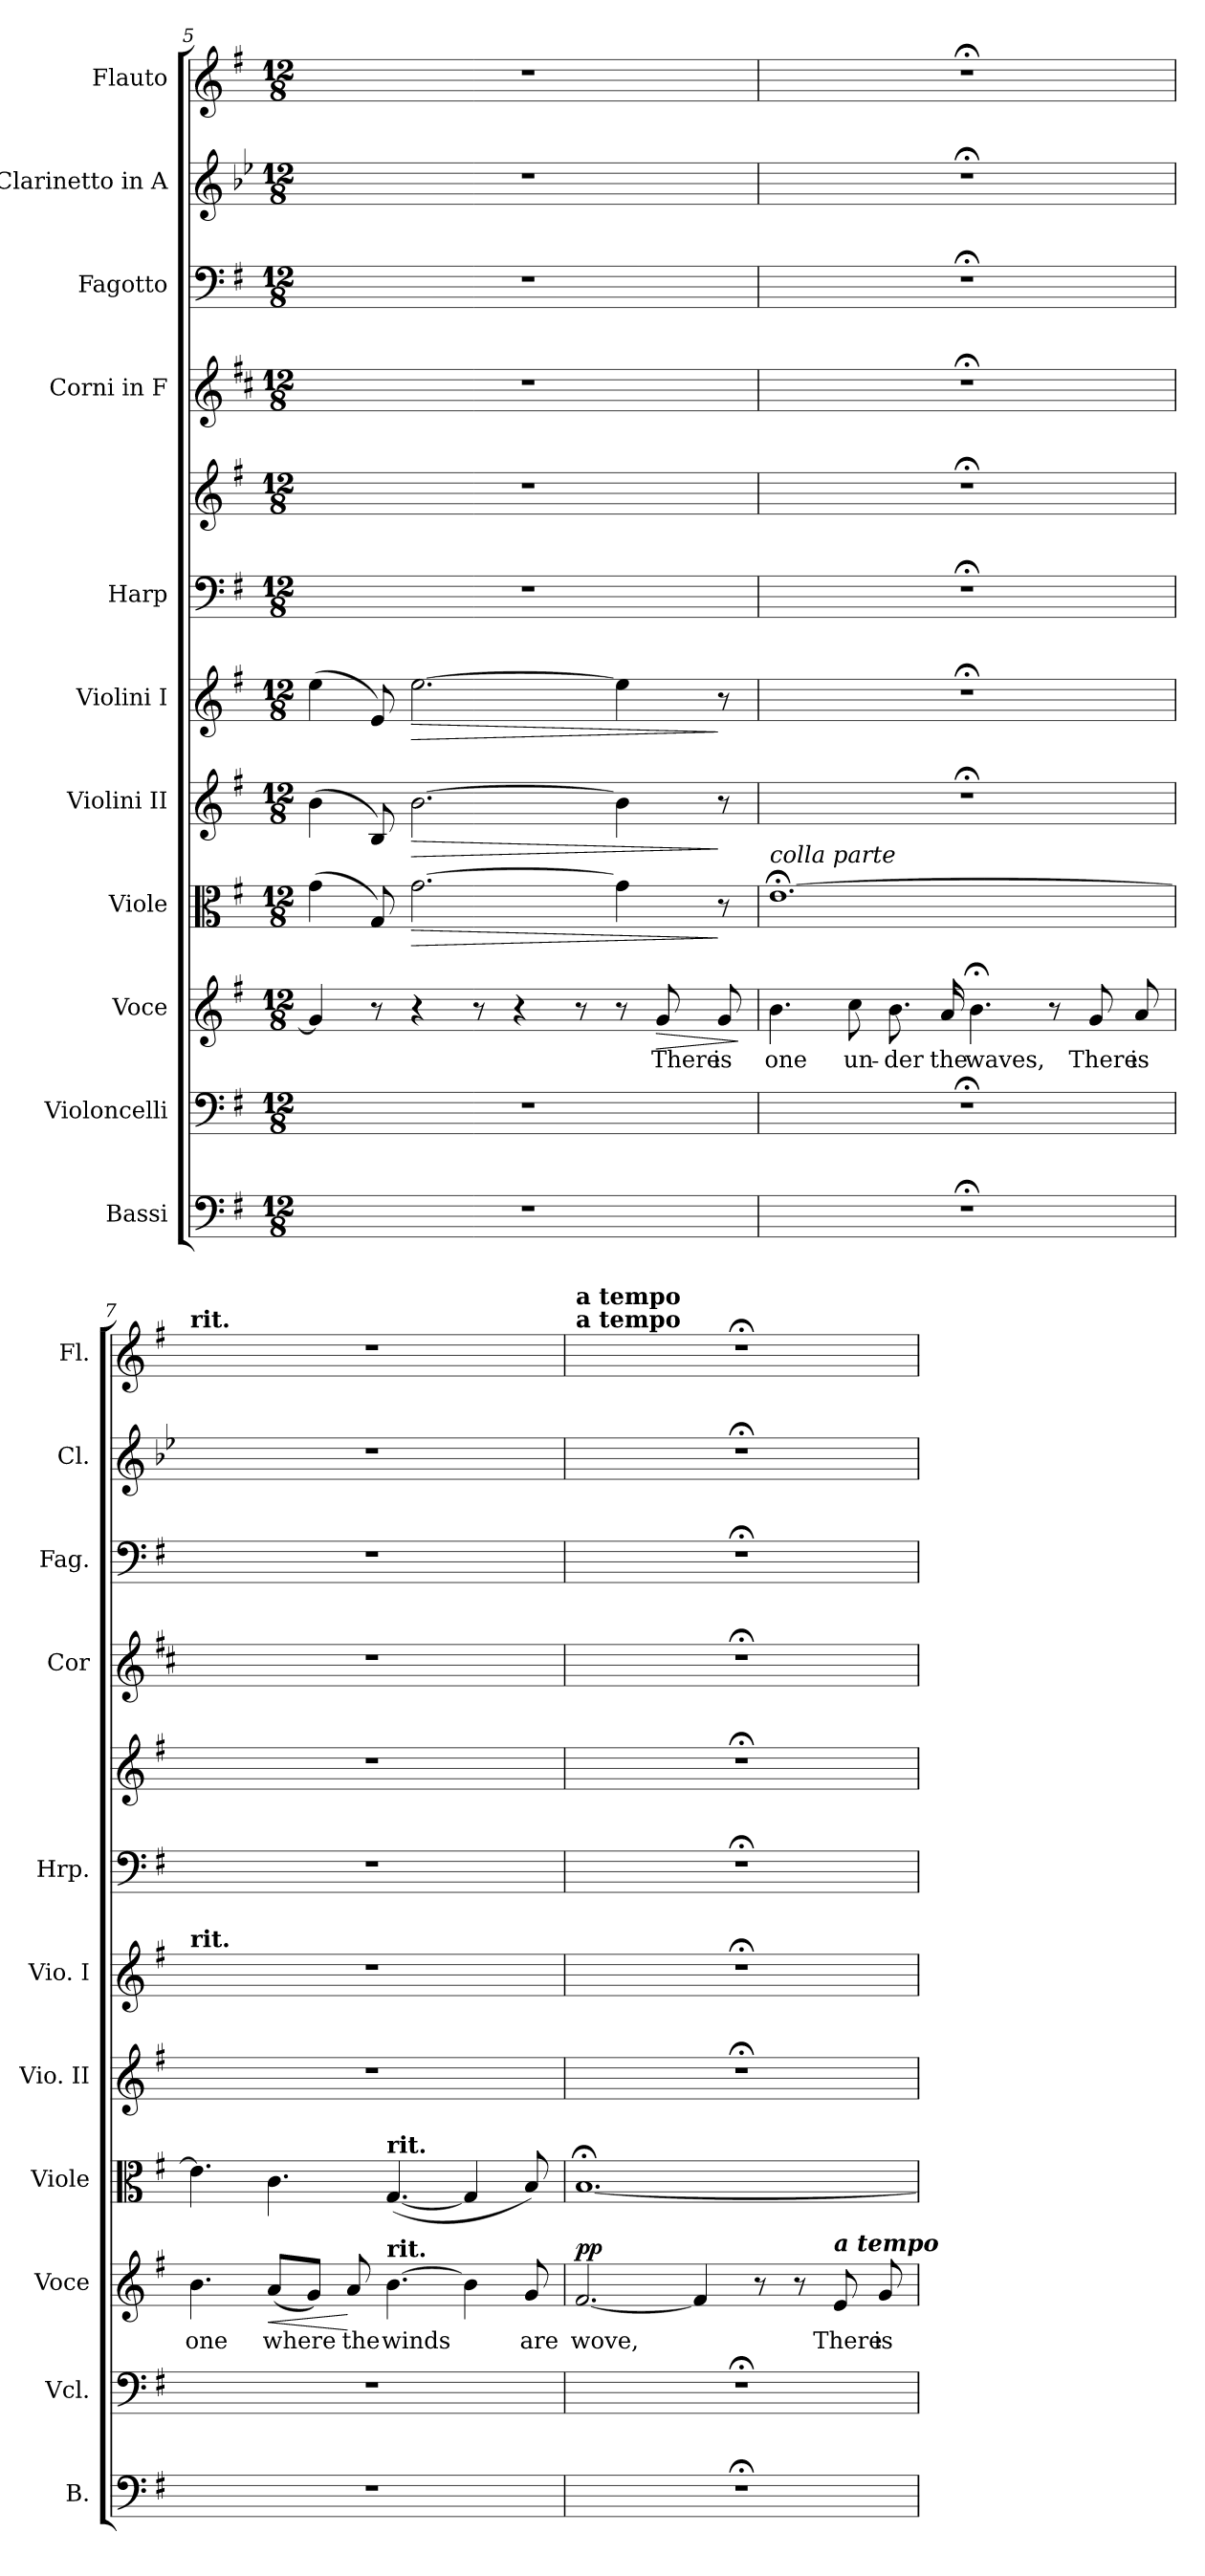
**kern	**kern	**kern	**text	**dynam	**kern	**dynam	**kern	**dynam	**kern	**dynam	**kern	**kern	**kern	**kern	**kern	**kern
*part11	*part10	*part9	*part9	*part9	*part8	*part8	*part7	*part7	*part6	*part6	*part5	*part5	*part4	*part3	*part2	*part1
*staff12	*staff11	*staff10	*staff10	*staff10	*staff9	*staff9	*staff8	*staff8	*staff7	*staff7	*staff6	*staff5	*staff4	*staff3	*staff2	*staff1
*I"Bassi	*I"Violoncelli	*I"Voce	*	*	*I"Viole	*	*I"Violini II	*	*I"Violini I	*	*I"Harp	*	*I"Corni in F	*I"Fagotto	*I"Clarinetto in A	*I"Flauto
*I'B.	*I'Vcl.	*I'Voce	*	*	*I'Viole	*	*I'Vio. II	*	*I'Vio. I	*	*I'Hrp.	*	*I'Cor	*I'Fag.	*I'Cl.	*I'Fl.
!!LO:PB:g=z
*clefF4	*clefF4	*clefG2	*	*	*clefC3	*	*clefG2	*	*clefG2	*	*clefF4	*clefG2	*clefG2	*clefF4	*clefG2	*clefG2
*ITrd7c12	*	*	*	*	*	*	*	*	*	*	*	*	*ITrd4c7	*	*ITrd2c3	*
*k[f#]	*k[f#]	*k[f#]	*	*	*k[f#]	*	*k[f#]	*	*k[f#]	*	*k[f#]	*k[f#]	*k[f#]	*k[f#]	*k[f#]	*k[f#]
*M12/8	*M12/8	*M12/8	*	*	*M12/8	*	*M12/8	*	*M12/8	*	*M12/8	*M12/8	*M12/8	*M12/8	*M12/8	*M12/8
=5	=5	=5	=5	=5	=5	=5	=5	=5	=5	=5	=5	=5	=5	=5	=5	=5
1.r	1.r	4g/]	.	.	(4g\	.	(4b\	.	(4ee\	.	1.r	1.r	1.r	1.r	1.r	1.r
.	.	8r	.	.	8G/)	.	8B/)	.	8e/)	.	.	.	.	.	.	.
!	!	!	!	!	!	!LO:HP:b	!	!LO:HP:b	!	!LO:HP:b	!	!	!	!	!	!
.	.	4r	.	.	[2.g\	>	[2.b\	>	[2.ee\	>	.	.	.	.	.	.
.	.	8r	.	.	.	.	.	.	.	.	.	.	.	.	.	.
.	.	4r	.	.	.	.	.	.	.	.	.	.	.	.	.	.
.	.	8r	.	.	.	.	.	.	.	.	.	.	.	.	.	.
.	.	8r	.	.	4g\]	.	4b\]	.	4ee\]	.	.	.	.	.	.	.
!	!	!	!LO:LY:b	!LO:HP:b	!	!	!	!	!	!	!	!	!	!	!	!
.	.	8g/	There	>	.	.	.	.	.	.	.	.	.	.	.	.
!	!	!	!LO:LY:b	!	!	!	!	!	!	!	!	!	!	!	!	!
.	.	8g/	is	.	8r	]	8r	]	8r	]	.	.	.	.	.	.
.	.	.	.	]	.	.	.	.	.	.	.	.	.	.	.	.
=6	=6	=6	=6	=6	=6	=6	=6	=6	=6	=6	=6	=6	=6	=6	=6	=6
!	!	!	!	!	!LO:TX:a:i:t=colla parte	!	!	!	!	!	!	!	!	!	!	!
!	!	!	!LO:LY:b	!	!	!	!	!	!	!	!	!	!	!	!	!
1.r;<	1.r;<	4.b\	one	.	[1.e;<	.	1.r;<	.	1.r;<	.	1.r;<	1.r;<	1.r;<	1.r;<	1.r;<	1.r;<
!	!	!	!LO:LY:b	!	!	!	!	!	!	!	!	!	!	!	!	!
.	.	8cc\	un-	.	.	.	.	.	.	.	.	.	.	.	.	.
!	!	!	!LO:LY:b	!	!	!	!	!	!	!	!	!	!	!	!	!
.	.	8.b\	-der	.	.	.	.	.	.	.	.	.	.	.	.	.
!	!	!	!LO:LY:b	!	!	!	!	!	!	!	!	!	!	!	!	!
.	.	16a/	the	.	.	.	.	.	.	.	.	.	.	.	.	.
!	!	!	!LO:LY:b	!	!	!	!	!	!	!	!	!	!	!	!	!
.	.	4.b;<\	waves,	.	.	.	.	.	.	.	.	.	.	.	.	.
.	.	8r	.	.	.	.	.	.	.	.	.	.	.	.	.	.
!	!	!	!LO:LY:b	!	!	!	!	!	!	!	!	!	!	!	!	!
.	.	8g/	There	.	.	.	.	.	.	.	.	.	.	.	.	.
!	!	!	!LO:LY:b	!	!	!	!	!	!	!	!	!	!	!	!	!
.	.	8a/	is	.	.	.	.	.	.	.	.	.	.	.	.	.
=7	=7	=7	=7	=7	=7	=7	=7	=7	=7	=7	=7	=7	=7	=7	=7	=7
!	!	!	!	!	!	!	!	!	!	!	!	!	!	!	!	!LO:TX:a:B:t=rit.
!	!	!	!	!	!	!	!	!	!LO:TX:a:B:t=rit.	!	!	!	!	!	!	!
!	!	!	!LO:LY:b	!	!	!	!	!	!	!	!	!	!	!	!	!
1.r	1.r	4.b\	one	.	4.e\]	.	1.r	.	1.r	.	1.r	1.r	1.r	1.r	1.r	1.r
!	!	!	!LO:LY:b	!LO:HP:b	!	!	!	!	!	!	!	!	!	!	!	!
.	.	(8a/L	where	<	4.c\	.	.	.	.	.	.	.	.	.	.	.
.	.	8g/J)	.	.	.	.	.	.	.	.	.	.	.	.	.	.
!	!	!	!LO:LY:b	!	!	!	!	!	!	!	!	!	!	!	!	!
.	.	8a/	the	[	.	.	.	.	.	.	.	.	.	.	.	.
!	!	!	!	!	!LO:TX:a:B:t=rit.	!	!	!	!	!	!	!	!	!	!	!
!	!	!LO:TX:a:B:t=rit.	!	!	!	!	!	!	!	!	!	!	!	!	!	!
!	!	!	!LO:LY:b	!	!	!	!	!	!	!	!	!	!	!	!	!
.	.	[4.b\	winds	.	([4.G/	.	.	.	.	.	.	.	.	.	.	.
.	.	4b\]	.	.	4G/]	.	.	.	.	.	.	.	.	.	.	.
!	!	!	!LO:LY:b	!	!	!	!	!	!	!	!	!	!	!	!	!
.	.	8g/	are	.	8B/)	.	.	.	.	.	.	.	.	.	.	.
=8	=8	=8	=8	=8	=8	=8	=8	=8	=8	=8	=8	=8	=8	=8	=8	=8
!	!	!	!	!	!	!	!	!	!	!	!	!	!	!	!	!LO:TX:a:B:t=a tempo
!	!	!	!	!	!	!	!	!	!	!	!	!	!	!	!	!LO:TX:a:B:t=a tempo
!	!	!	!LO:LY:b	!LO:DY:a	!	!	!	!	!	!	!	!	!	!	!	!
1.r;<	1.r;<	[2.f#/	wove,	pp	[1.B;<	.	1.r;<	.	1.r;<	.	1.r;<	1.r;<	1.r;<	1.r;<	1.r;<	1.r;<
.	.	4f#/]	.	.	.	.	.	.	.	.	.	.	.	.	.	.
.	.	8r	.	.	.	.	.	.	.	.	.	.	.	.	.	.
.	.	8r	.	.	.	.	.	.	.	.	.	.	.	.	.	.
!	!	!LO:TX:a:Bi:t=a tempo	!	!	!	!	!	!	!	!	!	!	!	!	!	!
!	!	!	!LO:LY:b	!	!	!	!	!	!	!	!	!	!	!	!	!
.	.	8e/	There	.	.	.	.	.	.	.	.	.	.	.	.	.
!	!	!	!LO:LY:b	!	!	!	!	!	!	!	!	!	!	!	!	!
.	.	8g/	is	.	.	.	.	.	.	.	.	.	.	.	.	.
=	=	=	=	=	=	=	=	=	=	=	=	=	=	=	=	=
*-	*-	*-	*-	*-	*-	*-	*-	*-	*-	*-	*-	*-	*-	*-	*-	*-
